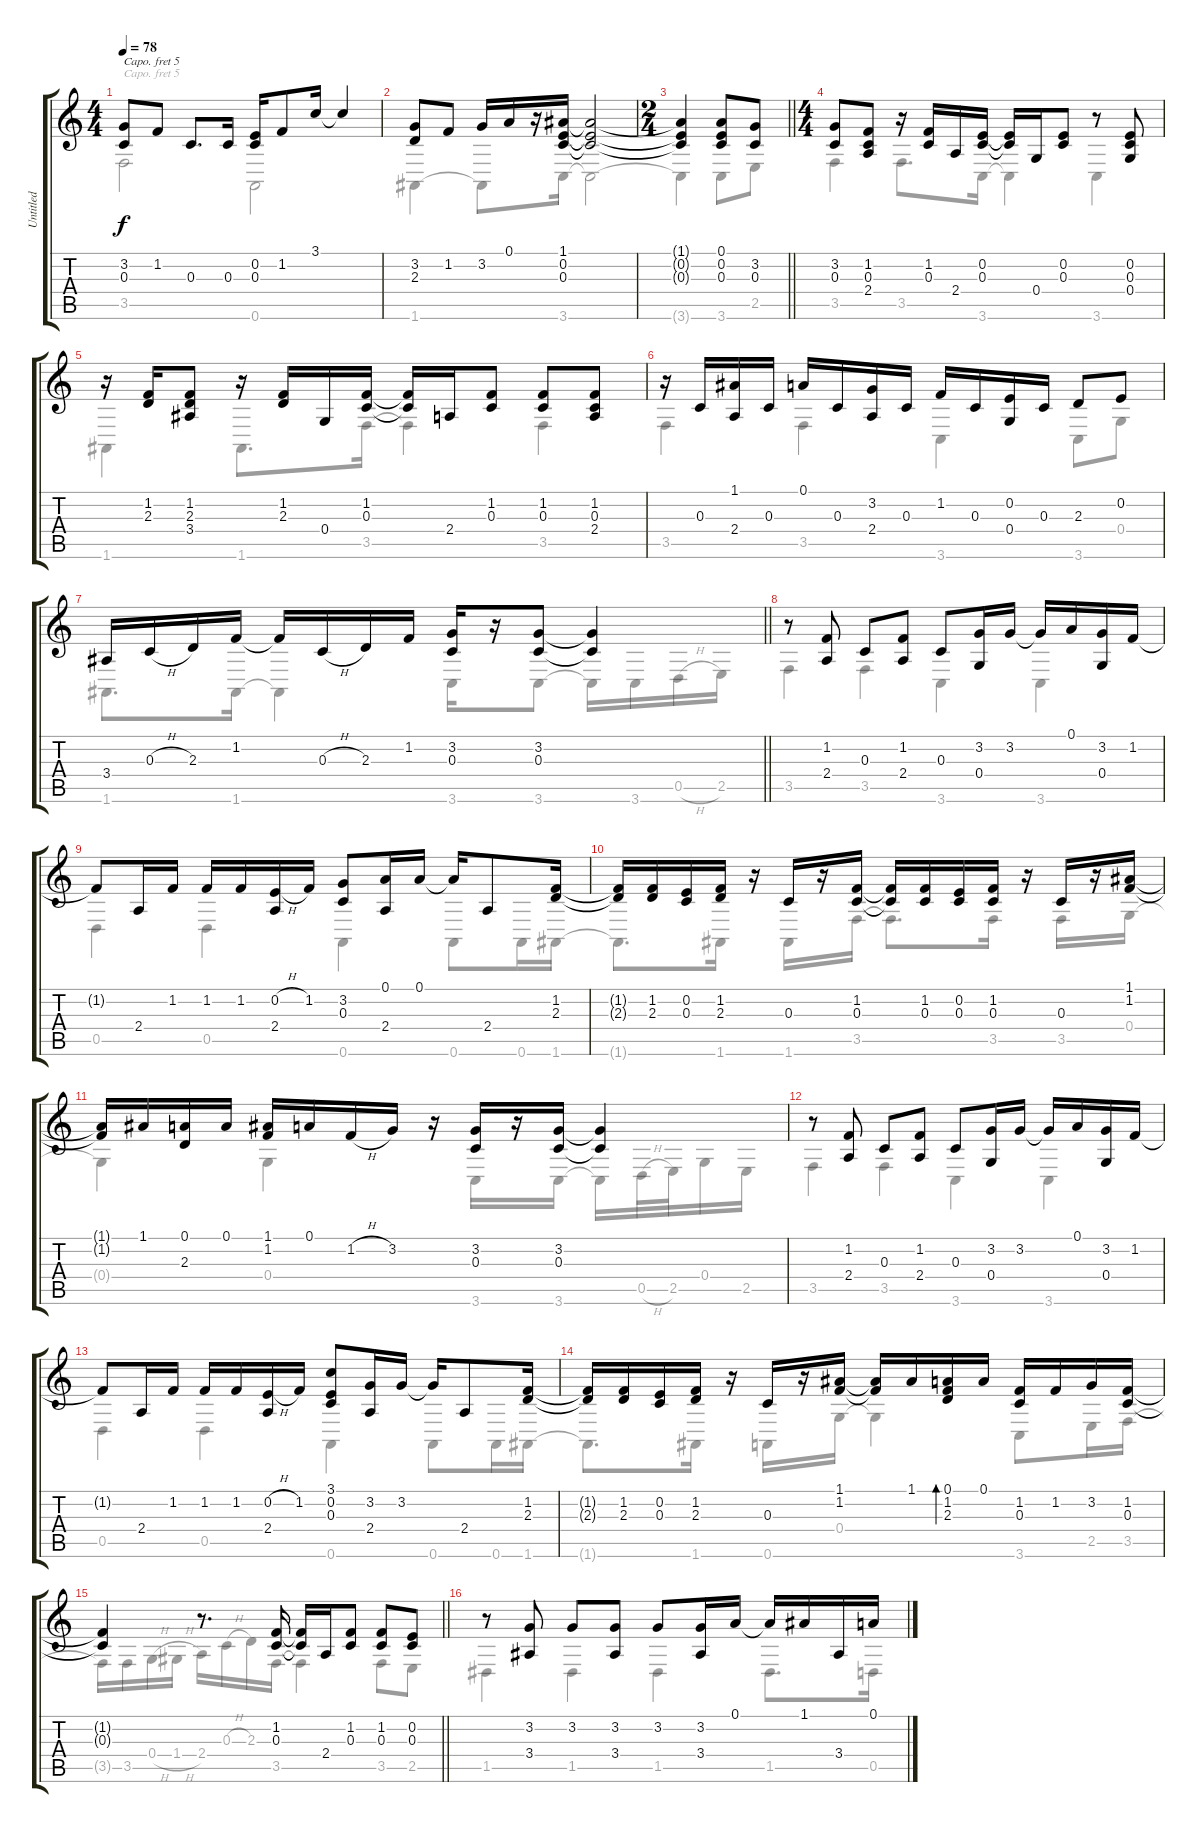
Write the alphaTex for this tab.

\track ("Untitled" "Untitled") {instrument acousticgrandpiano}
\staff {score tabs}
\capo 5
\tuning (E4 B3 G3 D3 A2 E2) {hide}
\voice
\ts (4 4)
\tempo 78
\clef g2
\ks c
(3.2 0.3).8{dy f instrument acousticgrandpiano} 1.2.8 0.3.8{d} 0.3.16 (0.2 0.3).16 1.2.8 3.1.16 3.1{t}.4 |
(3.2 2.3).8 1.2.8 3.2.16 0.1.16 r.16 (1.1 0.2 0.3).16 (1.1{t} 0.2{t} 0.3{t}).2 |
\ts (2 4)
\barLineRight lightlight
(1.1{t} 0.2{t} 0.3{t}).4 (0.1 0.2 0.3).8 (3.2 0.3).8 |
\ts (4 4)
(3.2 0.3).8 (1.2 0.3 2.4).8 r.16 (1.2 0.3).16 2.4.16 (0.2 0.3).16 (0.2{t} 0.3{t}).16 0.4.16 (0.2 0.3).8 r.8 (0.2 0.3 0.4).8 |
r.16 (1.2 2.3).16 (1.2 2.3 3.4).8 r.16 (1.2 2.3).16 0.4.16 (1.2 0.3).16 (1.2{t} 0.3{t}).16 2.4.16 (1.2 0.3).8 (1.2 0.3).8 (1.2 0.3 2.4).8 |
r.16 0.3.16 (1.1 2.4).16 0.3.16 0.1.16 0.3.16 (3.2 2.4).16 0.3.16 1.2.16 0.3.16 (0.2 0.4).16 0.3.16 2.3.8 0.2.8 |
\barLineRight lightlight
3.4.16 0.3{h}.16 2.3.16 1.2.16 1.2{t}.16 0.3{h}.16 2.3.16 1.2.16 (3.2 0.3).16 r.16 (3.2 0.3).8 (3.2{t} 0.3{t}).4 |
r.8 (1.2 2.4).8 0.3.8 (1.2 2.4).8 0.3.8 (3.2 0.4).16 3.2.16 3.2{t}.16 0.1.16 (3.2 0.4).16 1.2.16 |
1.2{t}.8 2.4.16 1.2.16 1.2.16 1.2.16 (0.2{h} 2.4).16 1.2.16 (3.2 0.3).8 (0.1 2.4).16 0.1.16 0.1{t}.16 2.4.8 (1.2 2.3).16 |
(1.2{t} 2.3{t}).16 (1.2 2.3).16 (0.2 0.3).16 (1.2 2.3).16 r.16 0.3.16 r.16 (1.2 0.3).16 (1.2{t} 0.3{t}).16 (1.2 0.3).16 (0.2 0.3).16 (1.2 0.3).16 r.16 0.3.16 r.16 (1.1 1.2).16 |
(1.1{t} 1.2{t}).16 1.1.16 (0.1 2.3).16 0.1.16 (1.1 1.2).16 0.1.16 1.2{h}.16 3.2.16 r.16 (3.2 0.3).16 r.16 (3.2 0.3).16 (3.2{t} 0.3{t}).4 |
r.8 (1.2 2.4).8 0.3.8 (1.2 2.4).8 0.3.8 (3.2 0.4).16 3.2.16 3.2{t}.16 0.1.16 (3.2 0.4).16 1.2.16 |
1.2{t}.8 2.4.16 1.2.16 1.2.16 1.2.16 (0.2{h} 2.4).16 1.2.16 (3.1 0.2 0.3).8 (3.2 2.4).16 3.2.16 3.2{t}.16 2.4.8 (1.2 2.3).16 |
(1.2{t} 2.3{t}).16 (1.2 2.3).16 (0.2 0.3).16 (1.2 2.3).16 r.16 0.3.16 r.16 (1.1 1.2).16 (1.1{t} 1.2{t}).16 1.1.16 (0.1 1.2 2.3).16{bd 30} 0.1.16 (1.2 0.3).16 1.2.16 3.2.16 (1.2 0.3).16 |
\barLineRight lightlight
(1.2{t} 0.3{t}).4 r.8{d} (1.2 0.3).16 (1.2{t} 0.3{t}).16 2.4.16 (1.2 0.3).8 (1.2 0.3).8 (0.2 0.3).8 |
r.8 (3.2 3.4).8 3.2.8 (3.2 3.4).8 3.2.8 (3.2 3.4).16 0.1.16 0.1{t}.16 1.1.16 3.4.16 0.1.16
\voice
\clef g2
\ottava regular
\simile none
\ks c
3.5.2{dy f} 0.6.2 |
1.6.4 1.6{t}.8 r.16 3.6.16 3.6{t}.2 |
\barLineRight lightlight
3.6{t}.4 3.6.8 2.5.8 |
3.5.4 3.5.8{d} 3.6.16 3.6{t}.4 3.6.4 |
1.6.4 1.6.8{d} 3.5.16 3.5{t}.4 3.5.4 |
3.5.4 3.5.4 3.6.4 3.6.8 0.4.8 |
\barLineRight lightlight
1.6.8{d} 1.6.16 1.6{t}.4 3.6.16 r.16 3.6.8 3.6{t}.16 3.6.16 0.5{h}.16 2.5.16 |
3.5.4 3.5.4 3.6.4 3.6.4 |
0.5.4 0.5.4 0.6.4 0.6.8 0.6.16 1.6.16 |
1.6{t}.8{d} 1.6.16 r.16 1.6.16 r.16 3.5.16 3.5{t}.8{d} 3.5.16 r.16 3.5.16 r.16 0.4.16 |
0.4{t}.4 0.4.4 r.16 3.6.16 r.16 3.6.16 3.6{t}.16 0.5{h}.32 2.5.32 0.4.16 2.5.16 |
3.5.4 3.5.4 3.6.4 3.6.4 |
0.5.4 0.5.4 0.6.4 0.6.8 0.6.16 1.6.16 |
1.6{t}.8{d} 1.6.16 r.16 0.6.16 r.16 0.4.16 0.4{t}.4 3.6.8 2.5.16 3.5.16 |
\barLineRight lightlight
3.5{t}.16 3.5.16 0.4{h}.16 1.4{h}.16 2.4.16 0.3{h}.16 2.3.16 3.5.16 3.5{t}.4 3.5.8 2.5.8 |
1.5.4 1.5.4 1.5.4 1.5.8{d} 0.5.16
